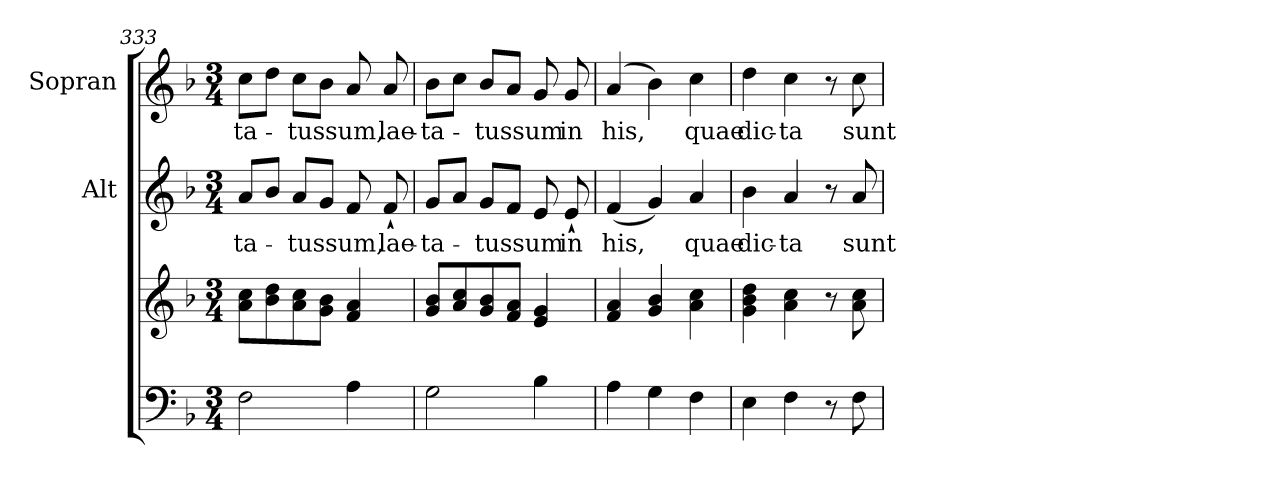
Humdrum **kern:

**kern	**kern	**kern	**text	**kern	**text
*part3	*part3	*part2	*part2	*part1	*part1
*staff4	*staff3	*staff2	*staff2	*staff1	*staff1
*	*	*I"Alt	*	*I"Sopran	*
*	*	*I'A.	*	*I'S.	*
*clefF4	*clefG2	*clefG2	*	*clefG2	*
*k[b-]	*k[b-]	*k[b-]	*	*k[b-]	*
*F:	*F:	*F:	*	*F:	*
*M3/4	*M3/4	*M3/4	*	*M3/4	*
=333	=333	=333	=333	=333	=333
!	!	!	!LO:LY:b	!	!LO:LY:b
2F\	8a\ 8cc\L	8a/L	-ta-	8cc\L	-ta-
.	8b-\ 8dd\	8b-/J	.	8dd\J	.
!	!	!	!LO:LY:b	!	!LO:LY:b
.	8a\ 8cc\	8a/L	-tus	8cc\L	-tus
.	8g\ 8b-\J	8g/J	.	8b-\J	.
!	!	!	!LO:LY:b	!	!LO:LY:b
4A\	4f/ 4a/	8f/	sum,	8a/	sum,
!	!	!	!LO:LY:b	!	!LO:LY:b
.	.	8f`>/	lae-	8a/	lae-
=334	=334	=334	=334	=334	=334
!	!	!	!LO:LY:b	!	!LO:LY:b
2G\	8g/ 8b-/L	8g/L	-ta-	8b-\L	-ta-
.	8a/ 8cc/	8a/J	.	8cc\J	.
!	!	!	!LO:LY:b	!	!LO:LY:b
.	8g/ 8b-/	8g/L	-tus	8b-/L	-tus
.	8f/ 8a/J	8f/J	.	8a/J	.
!	!	!	!LO:LY:b	!	!LO:LY:b
4B-\	4e/ 4g/	8e/	sum	8g/	sum
!	!	!	!LO:LY:b	!	!LO:LY:b
.	.	8e`>/	in	8g/	in
=335	=335	=335	=335	=335	=335
!	!	!	!LO:LY:b	!	!LO:LY:b
4A\	4f/ 4a/	(<4f/	his,	(4a/	his,
4G\	4g/ 4b-/	4g/)	.	4b-\)	.
!	!	!	!LO:LY:b	!	!LO:LY:b
4F\	4a\ 4cc\	4a/	quae	4cc\	quae
=336	=336	=336	=336	=336	=336
!	!	!	!LO:LY:b	!	!LO:LY:b
4E\	4g\ 4b-\ 4dd\	4b-\	dic-	4dd\	dic-
!	!	!	!LO:LY:b	!	!LO:LY:b
4F\	4a\ 4cc\	4a/	-ta	4cc\	-ta
8r	8r	8r	.	8r	.
!	!	!	!LO:LY:b	!	!LO:LY:b
8F\	8a\ 8cc\	8a/	sunt	8cc\	sunt
=	=	=	=	=	=
*-	*-	*-	*-	*-	*-
